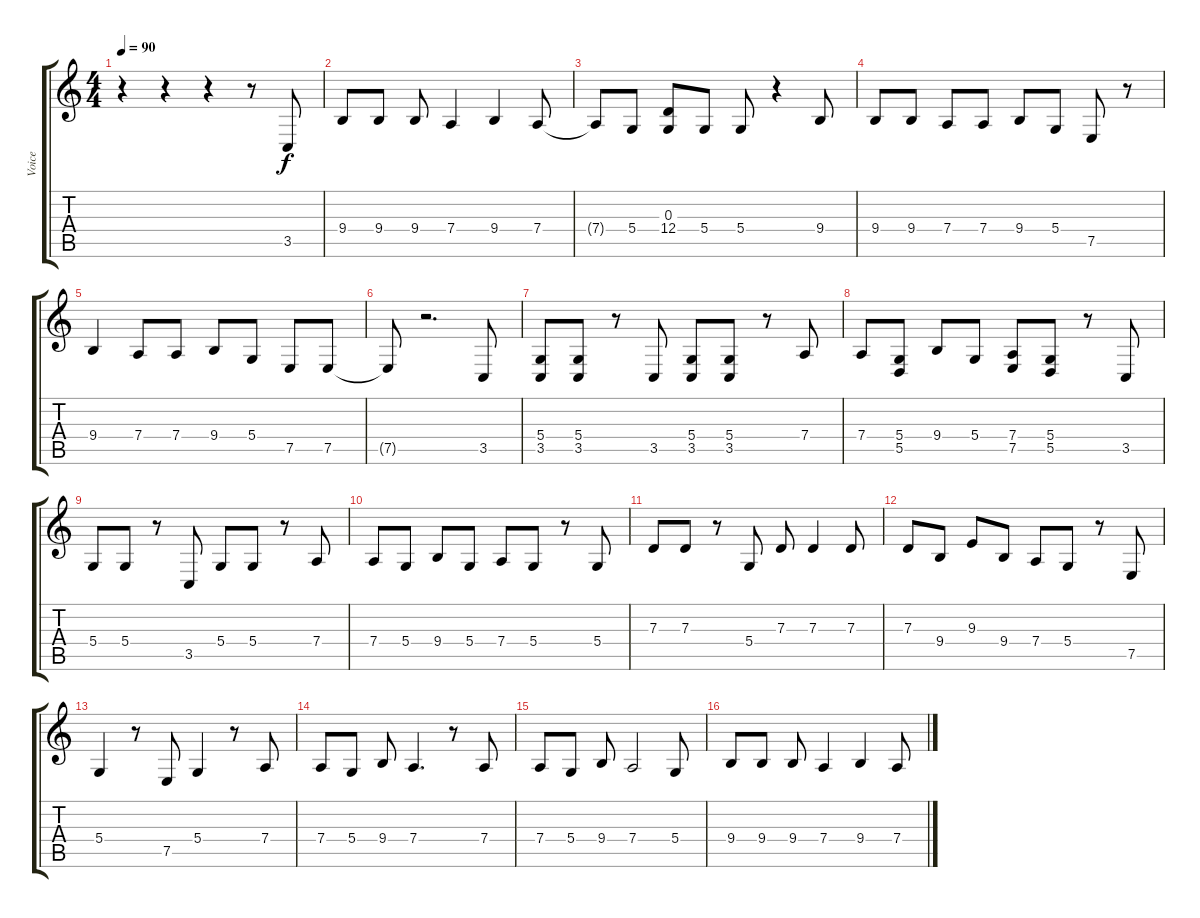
\track ("Voice" "Voice") {instrument harmonica}
\staff {score tabs}
\tuning (E4 B3 G3 D3 A2 E2) {hide}
\ts (4 4)
\tempo 90
\clef g2
\ks c
r.4{dy f} r.4 r.4 r.8 3.5.8 |
9.4.8 9.4.8 9.4.8 7.4.4 9.4.4 7.4.8 |
7.4{t}.8 5.4.8 (0.3 12.4).8 5.4.8 5.4.8 r.4 9.4.8 |
9.4.8 9.4.8 7.4.8 7.4.8 9.4.8 5.4.8 7.5.8 r.8 |
9.4.4 7.4.8 7.4.8 9.4.8 5.4.8 7.5.8 7.5.8 |
7.5{t}.8 r.2{d} 3.5.8 |
(5.4 3.5).8 (5.4 3.5).8 r.8 3.5.8 (5.4 3.5).8 (5.4 3.5).8 r.8 7.4.8 |
7.4.8 (5.4 5.5).8 9.4.8 5.4.8 (7.4 7.5).8 (5.4 5.5).8 r.8 3.5.8 |
5.4.8 5.4.8 r.8 3.5.8 5.4.8 5.4.8 r.8 7.4.8 |
7.4.8 5.4.8 9.4.8 5.4.8 7.4.8 5.4.8 r.8 5.4.8 |
7.3.8 7.3.8 r.8 5.4.8 7.3.8 7.3.4 7.3.8 |
7.3.8 9.4.8 9.3.8 9.4.8 7.4.8 5.4.8 r.8 7.5.8 |
5.4.4 r.8 7.5.8 5.4.4 r.8 7.4.8 |
7.4.8 5.4.8 9.4.8 7.4.4{d} r.8 7.4.8 |
7.4.8 5.4.8 9.4.8 7.4.2 5.4.8 |
9.4.8 9.4.8 9.4.8 7.4.4 9.4.4 7.4.8
